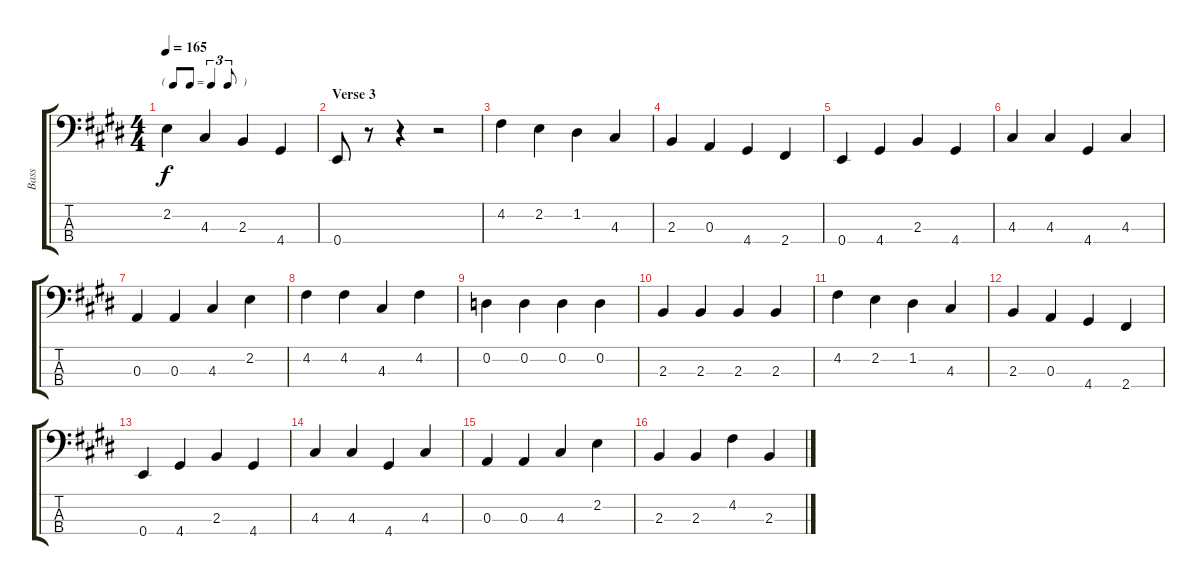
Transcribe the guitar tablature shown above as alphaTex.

\track ("Bass" "Bass") {instrument electricbasspick}
\staff {score tabs}
\tuning (G2 D2 A1 E1) {hide}
\ts (4 4)
\tf triplet8th
\tempo 165
\clef f4
\ks e
2.2.4{dy f} 4.3.4 2.3.4 4.4.4 |
\section ("" "Verse 3")
0.4.8 r.8 r.4 r.2 |
4.2.4 2.2.4 1.2.4 4.3.4 |
2.3.4 0.3.4 4.4.4 2.4.4 |
0.4.4 4.4.4 2.3.4 4.4.4 |
4.3.4 4.3.4 4.4.4 4.3.4 |
0.3.4 0.3.4 4.3.4 2.2.4 |
4.2.4 4.2.4 4.3.4 4.2.4 |
0.2.4 0.2.4 0.2.4 0.2.4 |
2.3.4 2.3.4 2.3.4 2.3.4 |
4.2.4 2.2.4 1.2.4 4.3.4 |
2.3.4 0.3.4 4.4.4 2.4.4 |
0.4.4 4.4.4 2.3.4 4.4.4 |
4.3.4 4.3.4 4.4.4 4.3.4 |
0.3.4 0.3.4 4.3.4 2.2.4 |
2.3.4 2.3.4 4.2.4 2.3.4
